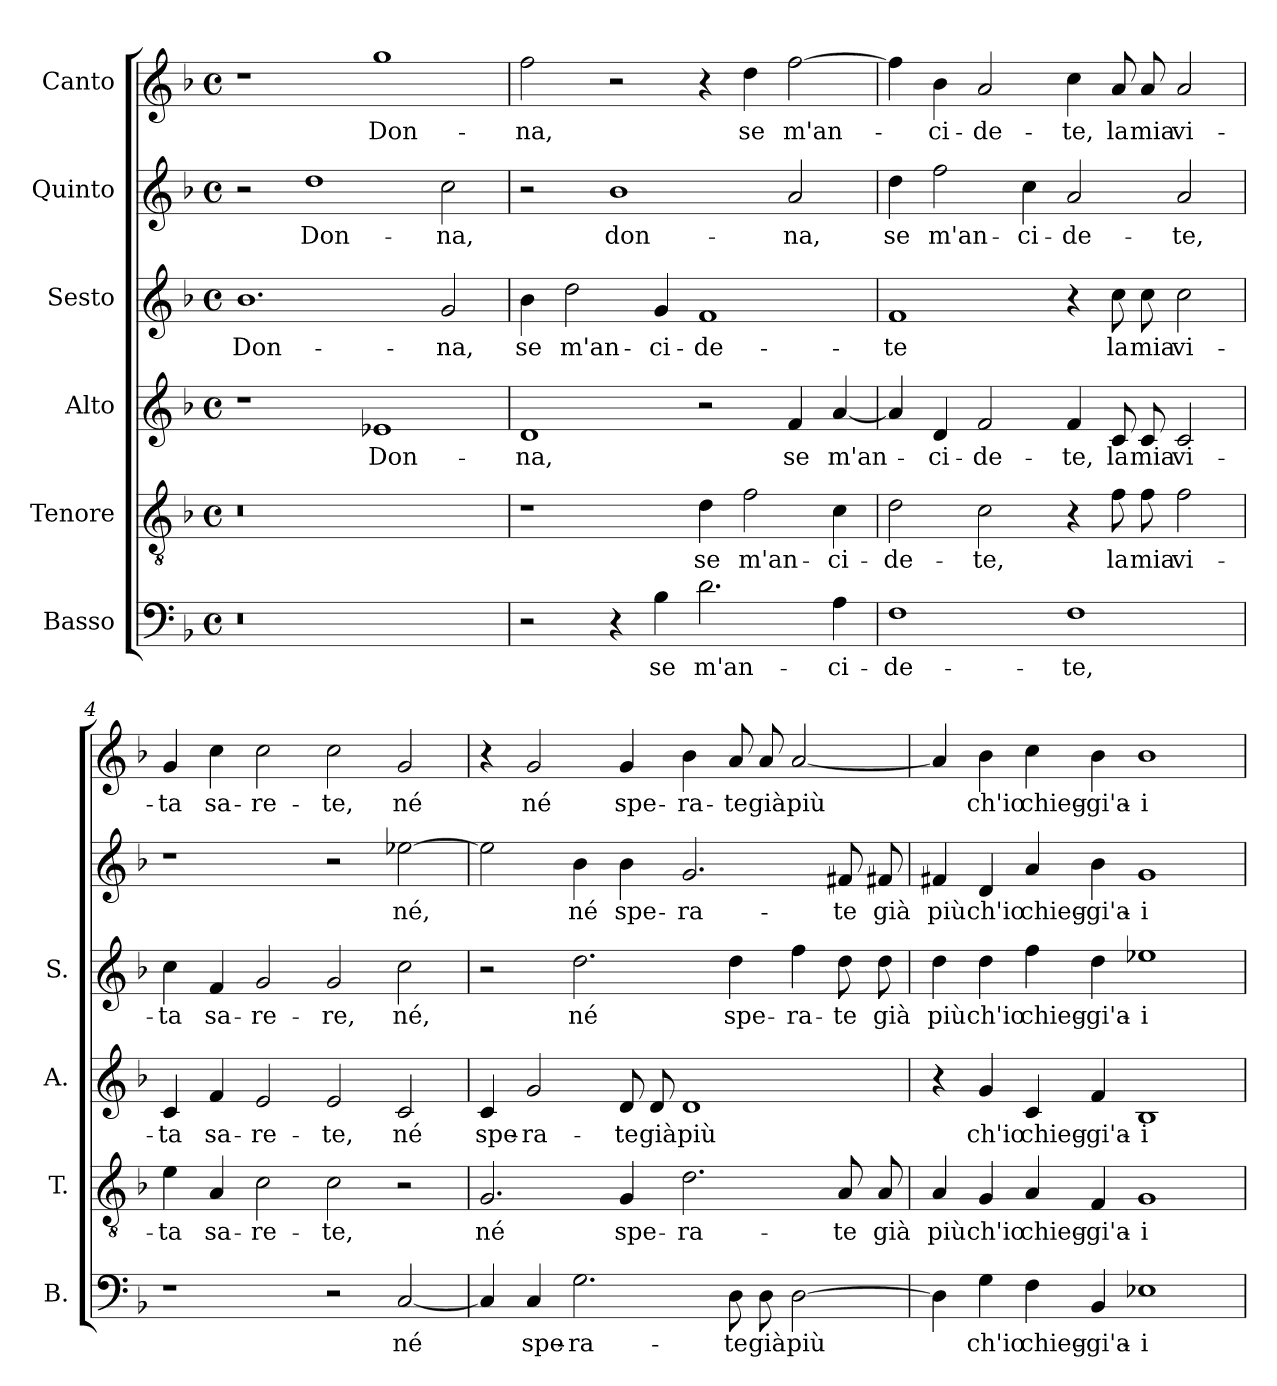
**kern	**text	**kern	**text	**kern	**text	**kern	**text	**kern	**text	**kern	**text
*part6	*part6	*part5	*part5	*part4	*part4	*part3	*part3	*part2	*part2	*part1	*part1
*staff6	*staff6	*staff5	*staff5	*staff4	*staff4	*staff3	*staff3	*staff2	*staff2	*staff1	*staff1
*I"Basso	*	*I"Tenore	*	*I"Alto	*	*I"Sesto	*	*I"Quinto	*	*I"Canto	*
*I'B.	*	*I'T.	*	*I'A.	*	*I'S.	*	*	*	*	*
*clefF4	*	*clefGv2	*	*clefG2	*	*clefG2	*	*clefG2	*	*clefG2	*
*k[b-]	*	*k[b-]	*	*k[b-]	*	*k[b-]	*	*k[b-]	*	*k[b-]	*
*F:	*	*F:	*	*F:	*	*F:	*	*F:	*	*F:	*
*M4/4	*	*M4/4	*	*M4/4	*	*M4/4	*	*M4/4	*	*M4/4	*
*met(c)	*	*met(c)	*	*met(c)	*	*met(c)	*	*met(c)	*	*met(c)	*
=1	=1	=1	=1	=1	=1	=1	=1	=1	=1	=1	=1
!LO:N:vis=0	!	!LO:N:vis=0	!	!	!	!	!	!	!	!	!
1r	.	1r	.	1r	.	1.b-\	Don-	2r	.	1r	.
.	.	.	.	.	.	.	.	1dd\	Don-	.	.
1ryy	.	1ryy	.	1e-X/	Don-	.	.	.	.	1gg\	Don-
.	.	.	.	.	.	2g/	-na,	2cc\	-na,	.	.
=2	=2	=2	=2	=2	=2	=2	=2	=2	=2	=2	=2
2r	.	1r	.	1d/	-na,	4b-\	se	2r	.	2ff\	-na,
.	.	.	.	.	.	2dd\	m'an-	.	.	.	.
4r	.	.	.	.	.	.	.	1b-\	don-	2r	.
4B-\	se	.	.	.	.	4g/	-ci-	.	.	.	.
2.d\	m'an-	4d\	se	2r	.	1f/	-de-	.	.	4r	.
.	.	2f\	m'an-	.	.	.	.	.	.	4dd\	se
.	.	.	.	4f/	se	.	.	2a/	-na,	[2ff\	m'an-
4A\	-ci-	4c\	-ci-	[4a/	m'an-	.	.	.	.	.	.
=3	=3	=3	=3	=3	=3	=3	=3	=3	=3	=3	=3
1F\	-de-	2d\	-de-	4a/]	.	1f/	-te	4dd\	se	4ff\]	.
.	.	.	.	4d/	-ci-	.	.	2ff\	m'an-	4b-\	-ci-
.	.	2c\	-te,	2f/	-de-	.	.	.	.	2a/	-de-
.	.	.	.	.	.	.	.	4cc\	-ci-	.	.
1F\	-te,	4r	.	4f/	-te,	4r	.	2a/	-de-	4cc\	-te,
.	.	8f\	la	8c/	la	8cc\	la	.	.	8a/	la
.	.	8f\	mia	8c/	mia	8cc\	mia	.	.	8a/	mia
.	.	2f\	vi-	2c/	vi-	2cc\	vi-	2a/	-te,	2a/	vi-
=4	=4	=4	=4	=4	=4	=4	=4	=4	=4	=4	=4
1r	.	4e\	-ta	4c/	-ta	4cc\	-ta	1r	.	4g/	-ta
.	.	4A/	sa-	4f/	sa-	4f/	sa-	.	.	4cc\	sa-
.	.	2c\	-re-	2e/	-re-	2g/	-re-	.	.	2cc\	-re-
2r	.	2c\	-te,	2e/	-te,	2g/	-re,	2r	.	2cc\	-te,
[2C/	né	2r	.	2c/	né	2cc\	né,	[2ee-X\	né,	2g/	né
=5	=5	=5	=5	=5	=5	=5	=5	=5	=5	=5	=5
4C/]	.	2.G/	né	4c/	spe-	2r	.	2ee-\]	.	4r	.
4C/	spe-	.	.	2g/	-ra-	.	.	.	.	2g/	né
2.G\	-ra-	.	.	.	.	2.dd\	né	4b-\	né	.	.
.	.	4G/	spe-	8d/	-te	.	.	4b-\	spe-	4g/	spe-
.	.	.	.	8d/	già	.	.	.	.	.	.
.	.	2.d\	-ra-	1d/	più	.	.	2.g/	-ra-	4b-\	-ra-
8D\	-te	.	.	.	.	4dd\	spe-	.	.	8a/	-te
8D\	già	.	.	.	.	.	.	.	.	8a/	già
[2D\	più	.	.	.	.	4ff\	-ra-	.	.	[2a/	più
.	.	8A/	-te	.	.	8dd\	-te	8f#X/	-te	.	.
.	.	8A/	già	.	.	8dd\	già	8f#X/	già	.	.
=6	=6	=6	=6	=6	=6	=6	=6	=6	=6	=6	=6
4D\]	.	4A/	più	4r	.	4dd\	più	4f#X/	più	4a/]	.
4G\	ch'io	4G/	ch'io	4g/	ch'io	4dd\	ch'io	4d/	ch'io	4b-\	ch'io
4F\	chieg-	4A/	chieg-	4c/	chieg-	4ff\	chieg-	4a/	chieg-	4cc\	chieg-
4BB-/	-gi'a-	4F/	-gi'a-	4f/	-gi'a-	4dd\	-gi'a-	4b-\	-gi'a-	4b-\	-gi'a-
1E-X\	-i-	1G/	-i-	1B-/	-i-	1ee-X\	-i-	1g/	-i-	1b-\	-i-
=	=	=	=	=	=	=	=	=	=	=	=
*-	*-	*-	*-	*-	*-	*-	*-	*-	*-	*-	*-
